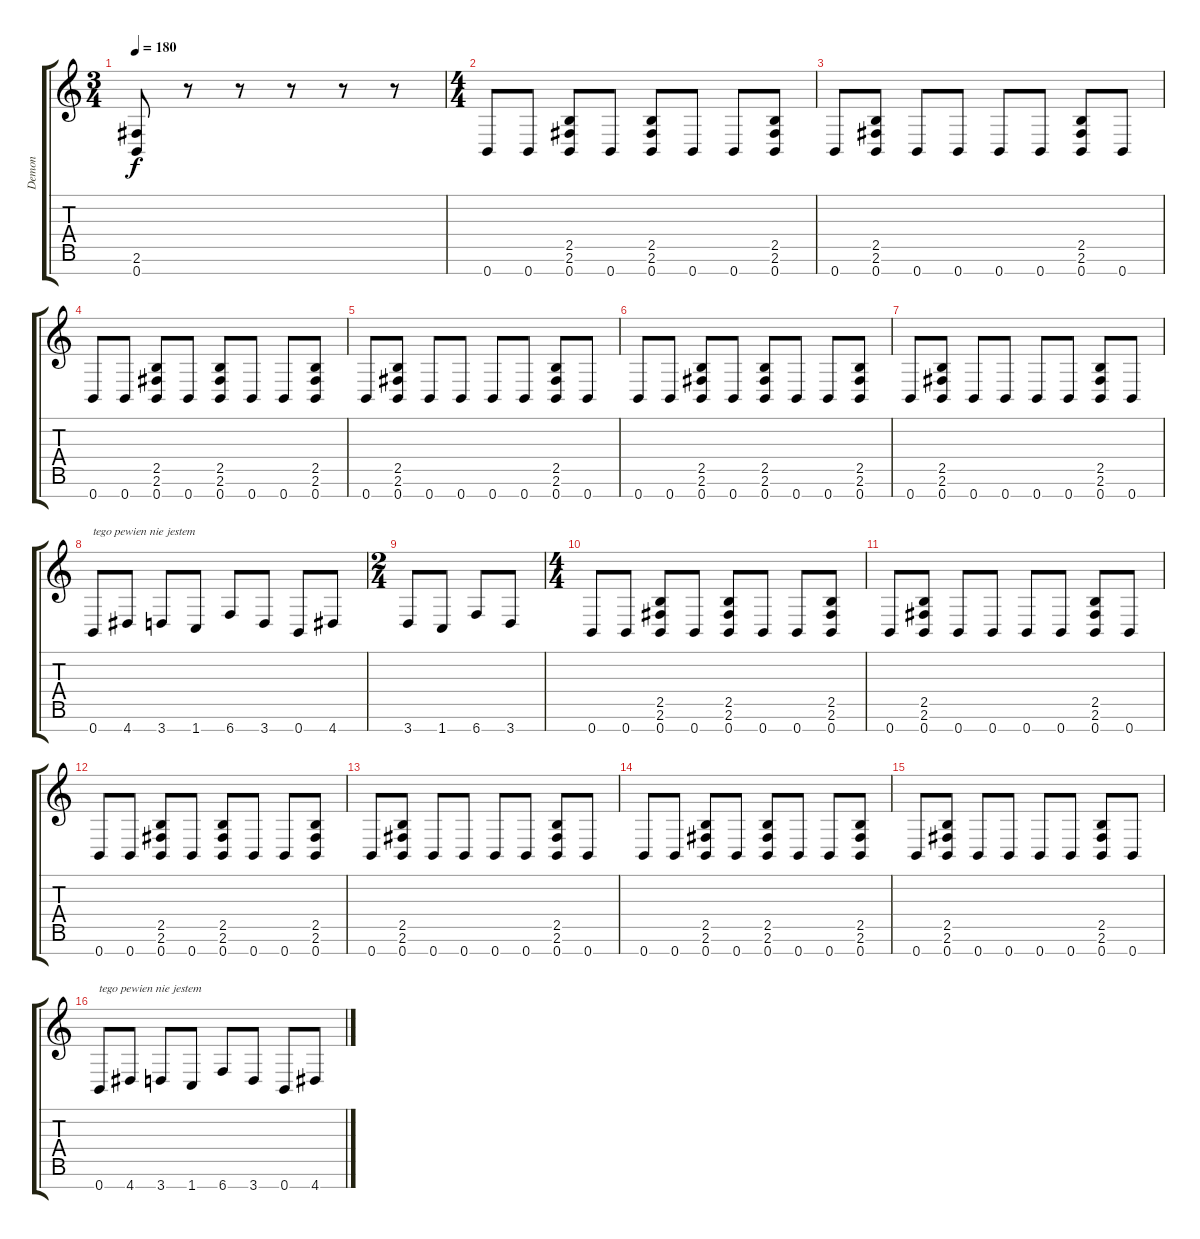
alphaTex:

\track ("Demon" "Demon") {instrument overdrivenguitar}
\staff {score tabs}
\tuning (E4 B3 G3 D3 A2 E2 B1) {hide}
\ts (3 4)
\tempo 180
\clef g2
\ks c
(2.6 0.7).8{dy f} r.8 r.8 r.8 r.8 r.8 |
\ts (4 4)
0.7.8 0.7.8 (2.5 2.6 0.7).8 0.7.8 (2.5 2.6 0.7).8 0.7.8 0.7.8 (2.5 2.6 0.7).8 |
0.7.8 (2.5 2.6 0.7).8 0.7.8 0.7.8 0.7.8 0.7.8 (2.5 2.6 0.7).8 0.7.8 |
0.7.8 0.7.8 (2.5 2.6 0.7).8 0.7.8 (2.5 2.6 0.7).8 0.7.8 0.7.8 (2.5 2.6 0.7).8 |
0.7.8 (2.5 2.6 0.7).8 0.7.8 0.7.8 0.7.8 0.7.8 (2.5 2.6 0.7).8 0.7.8 |
0.7.8 0.7.8 (2.5 2.6 0.7).8 0.7.8 (2.5 2.6 0.7).8 0.7.8 0.7.8 (2.5 2.6 0.7).8 |
0.7.8 (2.5 2.6 0.7).8 0.7.8 0.7.8 0.7.8 0.7.8 (2.5 2.6 0.7).8 0.7.8 |
0.7.8{txt "tego pewien nie jestem"} 4.7.8 3.7.8 1.7.8 6.7.8 3.7.8 0.7.8 4.7.8 |
\ts (2 4)
3.7.8 1.7.8 6.7.8 3.7.8 |
\ts (4 4)
0.7.8 0.7.8 (2.5 2.6 0.7).8 0.7.8 (2.5 2.6 0.7).8 0.7.8 0.7.8 (2.5 2.6 0.7).8 |
0.7.8 (2.5 2.6 0.7).8 0.7.8 0.7.8 0.7.8 0.7.8 (2.5 2.6 0.7).8 0.7.8 |
0.7.8 0.7.8 (2.5 2.6 0.7).8 0.7.8 (2.5 2.6 0.7).8 0.7.8 0.7.8 (2.5 2.6 0.7).8 |
0.7.8 (2.5 2.6 0.7).8 0.7.8 0.7.8 0.7.8 0.7.8 (2.5 2.6 0.7).8 0.7.8 |
0.7.8 0.7.8 (2.5 2.6 0.7).8 0.7.8 (2.5 2.6 0.7).8 0.7.8 0.7.8 (2.5 2.6 0.7).8 |
0.7.8 (2.5 2.6 0.7).8 0.7.8 0.7.8 0.7.8 0.7.8 (2.5 2.6 0.7).8 0.7.8 |
0.7.8{txt "tego pewien nie jestem"} 4.7.8 3.7.8 1.7.8 6.7.8 3.7.8 0.7.8 4.7.8
